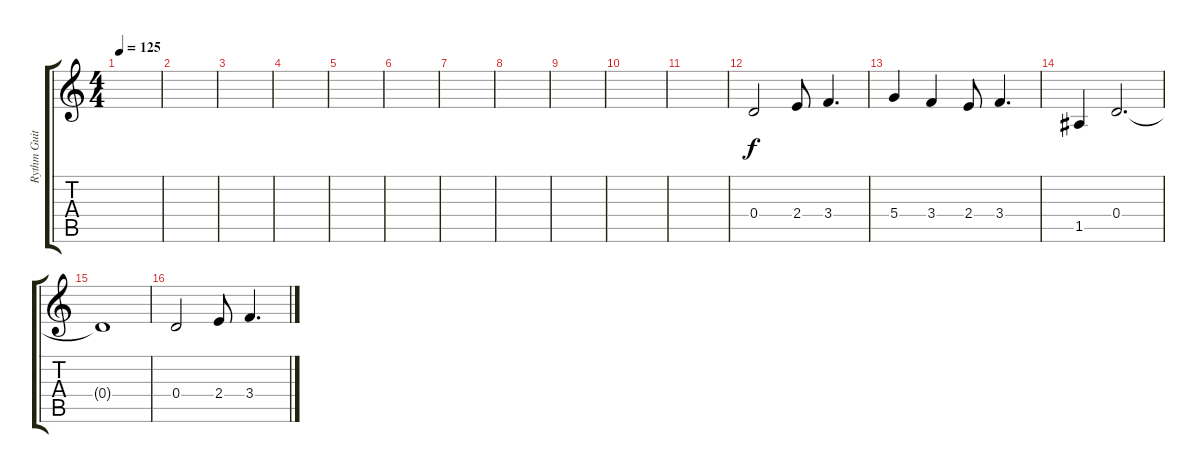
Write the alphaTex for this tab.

\track ("Rythm Guitar" "Rythm Guit") {instrument distortionguitar}
\staff {score tabs}
\tuning (E4 B3 G3 D3 A2 D2) {hide}
\ts (4 4)
\tempo 125
\clef g2
\ks c
|
|
|
|
|
|
|
|
|
|
|
0.4.2 2.4.8 3.4.4{d} |
5.4.4 3.4.4 2.4.8 3.4.4{d} |
1.5.4 0.4.2{d} |
0.4{t}.1 |
0.4.2 2.4.8 3.4.4{d}
